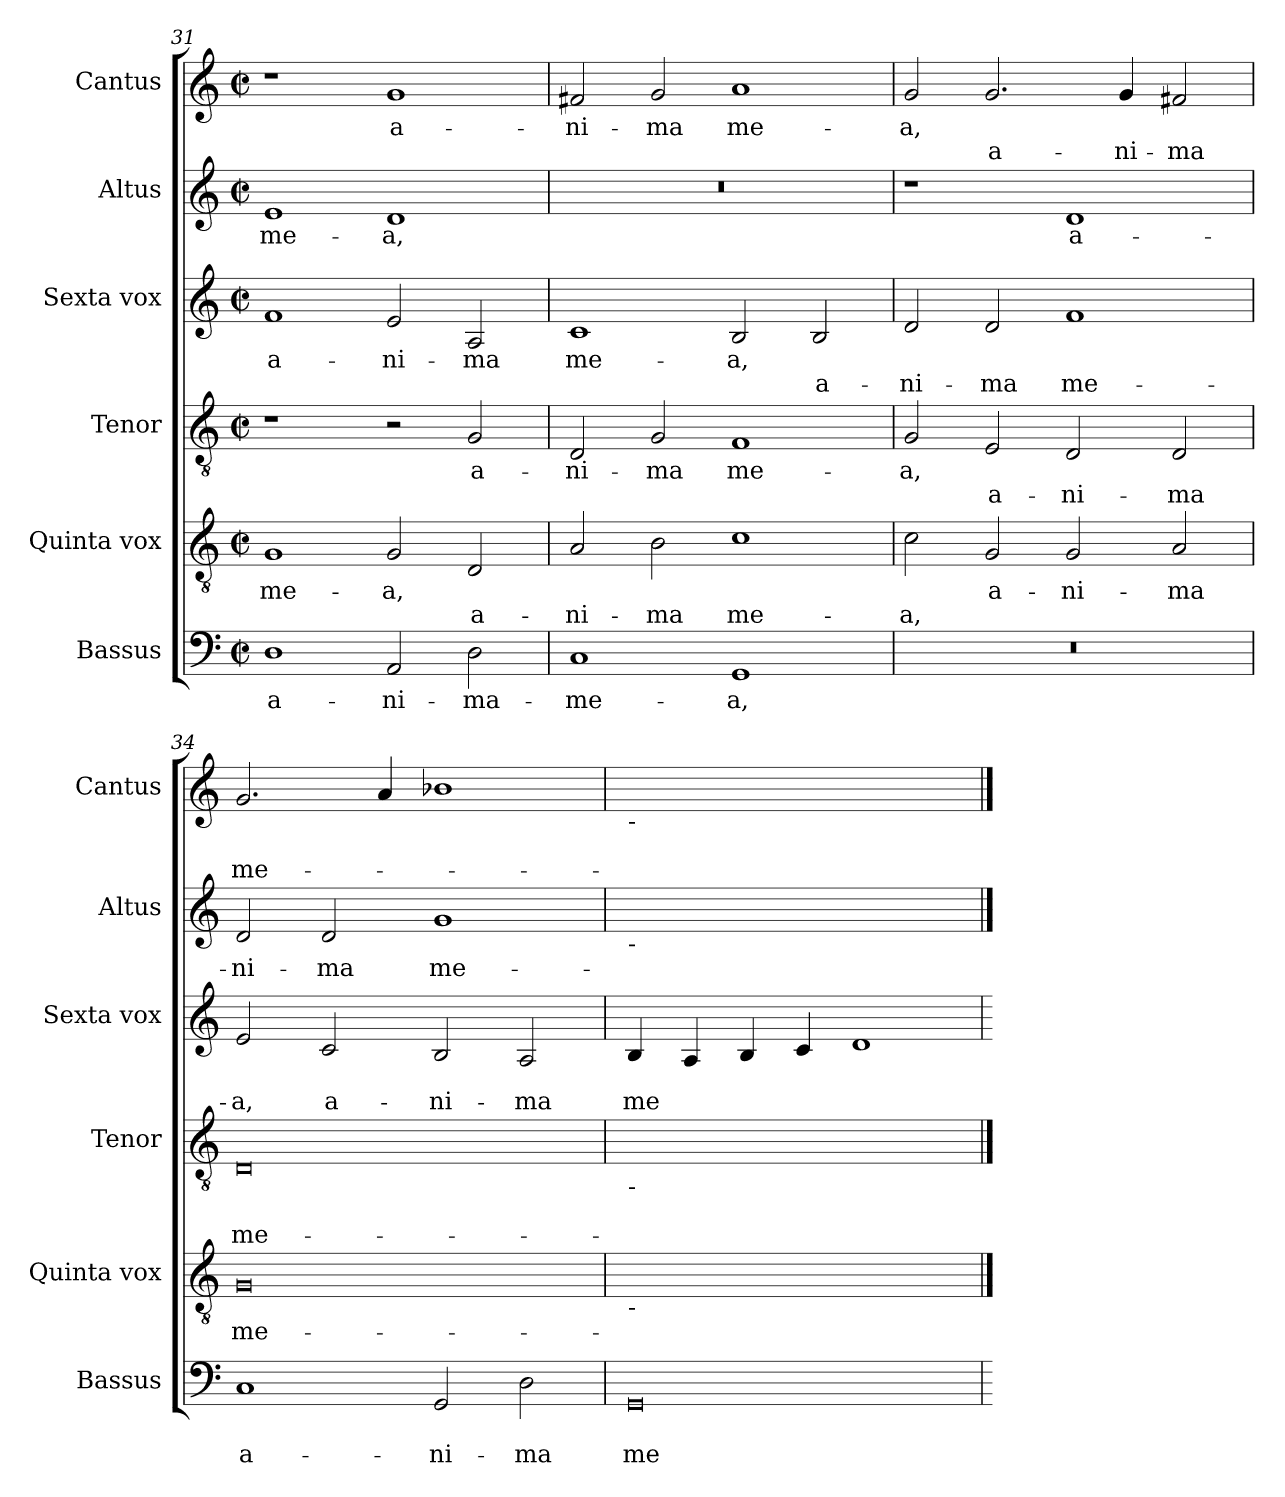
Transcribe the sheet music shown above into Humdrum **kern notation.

**kern	**text	**text	**kern	**text	**text	**kern	**text	**text	**kern	**text	**text	**kern	**text	**kern	**text	**text
*part6	*part6	*part6	*part5	*part5	*part5	*part4	*part4	*part4	*part3	*part3	*part3	*part2	*part2	*part1	*part1	*part1
*staff6	*staff6	*staff6	*staff5	*staff5	*staff5	*staff4	*staff4	*staff4	*staff3	*staff3	*staff3	*staff2	*staff2	*staff1	*staff1	*staff1
*I"Bassus	*	*	*I"Quinta vox	*	*	*I"Tenor	*	*	*I"Sexta vox	*	*	*I"Altus	*	*I"Cantus	*	*
*I'Bassus	*	*	*I'Quinta vox	*	*	*I'Tenor	*	*	*I'Sexta vox	*	*	*I'Altus	*	*I'Cantus	*	*
!!LO:LB:g=z
*clefF4	*	*	*clefGv2	*	*	*clefGv2	*	*	*clefG2	*	*	*clefG2	*	*clefG2	*	*
*k[]	*	*	*k[]	*	*	*k[]	*	*	*k[]	*	*	*k[]	*	*k[]	*	*
*C:	*	*	*C:	*	*	*C:	*	*	*C:	*	*	*C:	*	*C:	*	*
*M4/2	*	*	*M4/2	*	*	*M4/2	*	*	*M4/2	*	*	*M4/2	*	*M4/2	*	*
*met(c|)	*	*	*met(c|)	*	*	*met(c|)	*	*	*met(c|)	*	*	*met(c|)	*	*met(c|)	*	*
=31	=31	=31	=31	=31	=31	=31	=31	=31	=31	=31	=31	=31	=31	=31	=31	=31
!	!LO:LY:b	!	!	!LO:LY:b	!	!	!	!	!	!LO:LY:b	!	!	!LO:LY:b	!	!	!
1D	a-	.	1G	me-	.	1r	.	.	1f	a-	.	1e	me-	1r	.	.
!	!LO:LY:b	!	!	!LO:LY:b	!	!	!	!	!	!LO:LY:b	!	!	!LO:LY:b	!	!LO:LY:b	!
2AA	-ni-	.	2G	-a,	.	2r	.	.	2e	-ni-	.	1d	-a,	1g	a-	.
!	!LO:LY:b	!	!	!	!LO:LY:b	!	!LO:LY:b	!	!	!LO:LY:b	!	!	!	!	!	!
2D	-ma-	.	2D	.	a-	2G	a-	.	2A	-ma	.	.	.	.	.	.
!!LO:LB:g=z
=32	=32	=32	=32	=32	=32	=32	=32	=32	=32	=32	=32	=32	=32	=32	=32	=32
!	!LO:LY:b	!	!	!	!LO:LY:b	!	!LO:LY:b	!	!	!LO:LY:b	!	!	!	!	!LO:LY:b	!
1C	-me-	.	2A	.	-ni-	2D	-ni-	.	1c	me-	.	0r	.	2f#X	-ni-	.
!	!	!	!	!	!LO:LY:b	!	!LO:LY:b	!	!	!	!	!	!	!	!LO:LY:b	!
.	.	.	2B	.	-ma	2G	-ma	.	.	.	.	.	.	2g	-ma	.
!	!LO:LY:b	!	!	!	!LO:LY:b	!	!LO:LY:b	!	!	!LO:LY:b	!	!	!	!	!LO:LY:b	!
1GG	-a,	.	1c	.	me-	1F	me-	.	2B	-a,	.	.	.	1a	me-	.
!	!	!	!	!	!	!	!	!	!	!	!LO:LY:b	!	!	!	!	!
.	.	.	.	.	.	.	.	.	2B	.	a-	.	.	.	.	.
=33	=33	=33	=33	=33	=33	=33	=33	=33	=33	=33	=33	=33	=33	=33	=33	=33
!	!	!	!	!	!LO:LY:b	!	!LO:LY:b	!	!	!	!LO:LY:b	!	!	!	!LO:LY:b	!
0r	.	.	2c	.	-a,	2G	-a,	.	2d	.	-ni-	1r	.	2g	-a,	.
!	!	!	!	!LO:LY:b	!	!	!	!LO:LY:b	!	!	!LO:LY:b	!	!	!	!	!LO:LY:b
.	.	.	2G	a-	.	2E	.	a-	2d	.	-ma	.	.	2.g	.	a-
!	!	!	!	!LO:LY:b	!	!	!	!LO:LY:b	!	!	!LO:LY:b	!	!LO:LY:b	!	!	!
.	.	.	2G	-ni-	.	2D	.	-ni-	1f	.	me-	1d	a-	.	.	.
!	!	!	!	!	!	!	!	!	!	!	!	!	!	!	!	!LO:LY:b
.	.	.	.	.	.	.	.	.	.	.	.	.	.	4g	.	-ni-
!	!	!	!	!LO:LY:b	!	!	!	!LO:LY:b	!	!	!	!	!	!	!	!LO:LY:b
.	.	.	2A	-ma	.	2D	.	-ma	.	.	.	.	.	2f#X	.	-ma
=34	=34	=34	=34	=34	=34	=34	=34	=34	=34	=34	=34	=34	=34	=34	=34	=34
!	!	!LO:LY:b	!	!LO:LY:b	!	!	!	!LO:LY:b	!	!	!LO:LY:b	!	!LO:LY:b	!	!	!LO:LY:b
1C	.	a-	0G	me-	.	0D	.	me-	2e	.	-a,	2d	-ni-	2.g	.	me-
!	!	!	!	!	!	!	!	!	!	!	!LO:LY:b	!	!LO:LY:b	!	!	!
.	.	.	.	.	.	.	.	.	2c	.	a-	2d	-ma	.	.	.
.	.	.	.	.	.	.	.	.	.	.	.	.	.	4a	.	.
!	!	!LO:LY:b	!	!	!	!	!	!	!	!	!LO:LY:b	!	!LO:LY:b	!	!	!
2GG	.	-ni-	.	.	.	.	.	.	2B	.	-ni-	1g	me-	1b-X	.	.
!	!	!LO:LY:b	!	!	!	!	!	!	!	!	!LO:LY:b	!	!	!	!	!
2D	.	-ma	.	.	.	.	.	.	2A	.	-ma	.	.	.	.	.
=35	=35	=35	=35	=35	=35	=35	=35	=35	=35	=35	=35	=35	=35	=35	=35	=35
!	!	!	!	!	!	!	!	!	!	!	!	!	!	!LO:TX:b:t=-	!	!
!	!	!	!	!	!	!	!	!	!	!	!	!LO:TX:b:t=-	!	!	!	!
!	!	!	!	!	!	!LO:TX:b:t=-	!	!	!	!	!	!	!	!	!	!
!	!	!	!LO:TX:b:t=-	!	!	!	!	!	!	!	!	!	!	!	!	!
!	!	!LO:LY:b	!	!LO:LY:b	!	!	!	!LO:LY:b	!	!	!LO:LY:b	!	!LO:LY:b	!	!	!LO:LY:b
0GG	.	me-	0A;<yy	-a.	.	0D;<yy	.	-a.	4B	.	me	0f#X;<yy	-a.	0a;<yy	.	-a.
.	.	.	.	.	.	.	.	.	4A	.	.	.	.	.	.	.
.	.	.	.	.	.	.	.	.	4B	.	.	.	.	.	.	.
.	.	.	.	.	.	.	.	.	4c	.	.	.	.	.	.	.
.	.	.	.	.	.	.	.	.	1d	.	.	.	.	.	.	.
=	==	==	==	==	==	==	==	==	=	==	==	==	==	==	==	==
*-	*-	*-	*-	*-	*-	*-	*-	*-	*-	*-	*-	*-	*-	*-	*-	*-
